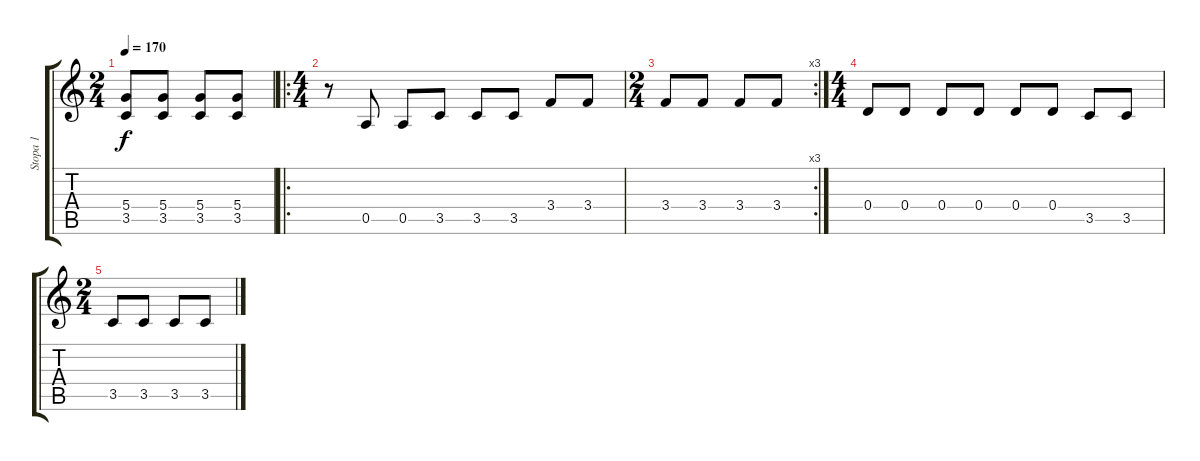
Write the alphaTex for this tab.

\track ("Stopa 1" "Stopa 1") {instrument acousticguitarsteel}
\staff {score tabs}
\tuning (E4 B3 G3 D3 A2 E2) {hide}
\ts (2 4)
\tempo 170
\clef g2
\ks c
(5.4 3.5).8{dy f} (5.4 3.5).8 (5.4 3.5).8 (5.4 3.5).8 |
\ro
\ts (4 4)
r.8 0.5.8 0.5.8 3.5.8 3.5.8 3.5.8 3.4.8 3.4.8 |
\rc 3
\ts (2 4)
3.4.8 3.4.8 3.4.8 3.4.8 |
\ts (4 4)
0.4.8 0.4.8 0.4.8 0.4.8 0.4.8 0.4.8 3.5.8 3.5.8 |
\ts (2 4)
3.5.8 3.5.8 3.5.8 3.5.8
